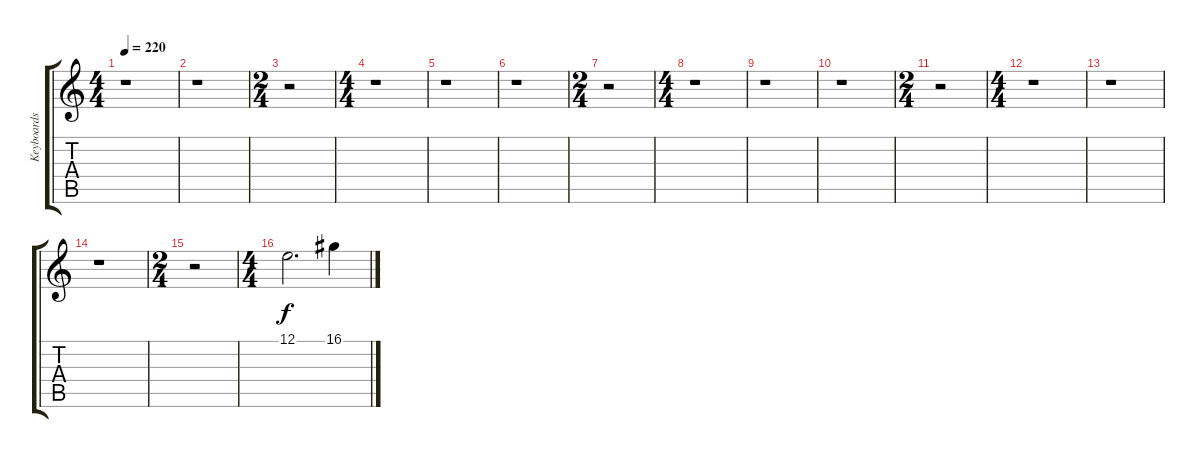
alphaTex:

\track ("Keyboards" "Keyboards") {instrument lead2sawtooth}
\staff {score tabs}
\tuning (E4 B3 G3 D3 A2 E2) {hide}
\ts (4 4)
\tempo 220
\clef g2
\ks c
r.1{dy f} |
r.1 |
\ts (2 4)
r.2 |
\ts (4 4)
r.1 |
r.1 |
r.1 |
\ts (2 4)
r.2 |
\ts (4 4)
r.1 |
r.1 |
r.1 |
\ts (2 4)
r.2 |
\ts (4 4)
r.1 |
r.1 |
r.1 |
\ts (2 4)
r.2 |
\ts (4 4)
12.1.2{d} 16.1.4
